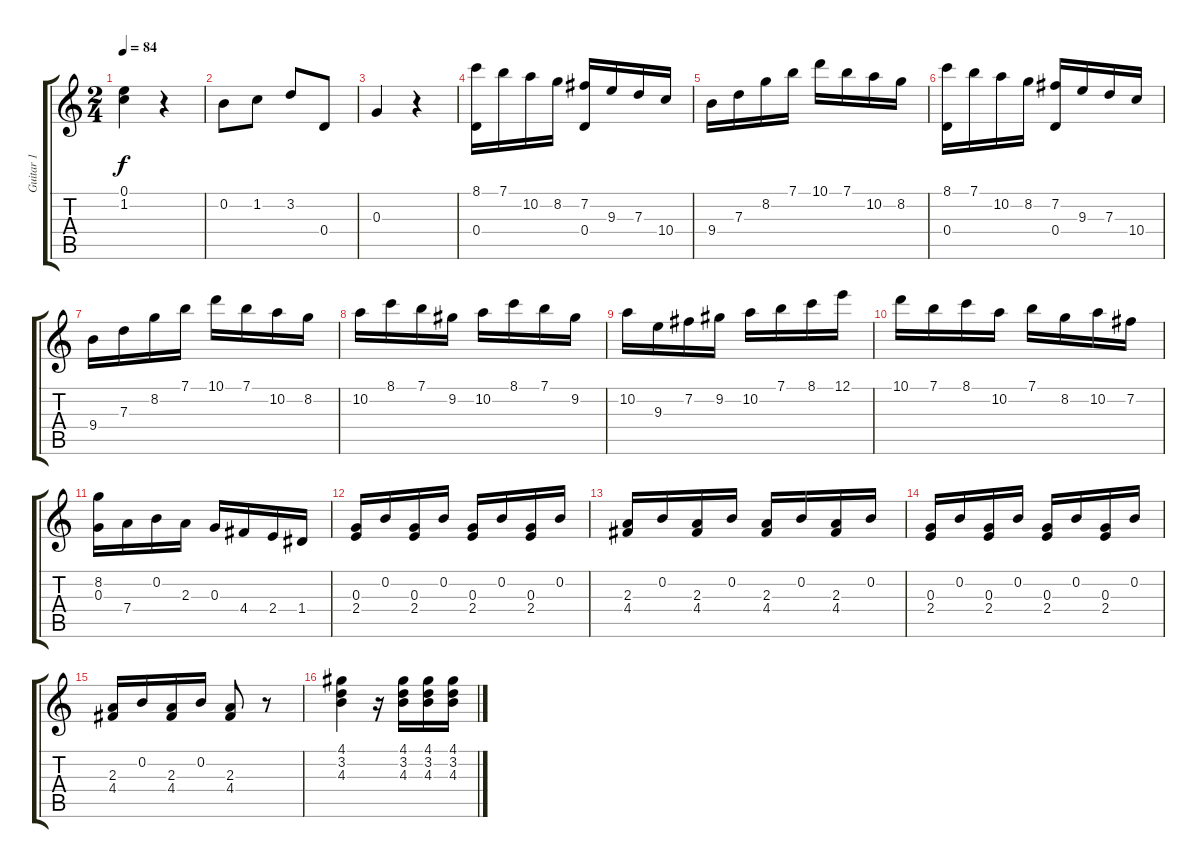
\track ("Guitar 1" "Guitar 1") {instrument acousticguitarnylon}
\staff {score tabs}
\tuning (E4 B3 G3 D3 A2 E2) {hide}
\ts (2 4)
\tempo 84
\clef g2
\ks c
(0.1 1.2).4{dy f} r.4 |
0.2.8 1.2.8 3.2.8 0.4.8 |
0.3.4 r.4 |
(8.1 0.4).16 7.1.16 10.2.16 8.2.16 (7.2 0.4).16 9.3.16 7.3.16 10.4.16 |
9.4.16 7.3.16 8.2.16 7.1.16 10.1.16 7.1.16 10.2.16 8.2.16 |
(8.1 0.4).16 7.1.16 10.2.16 8.2.16 (7.2 0.4).16 9.3.16 7.3.16 10.4.16 |
9.4.16 7.3.16 8.2.16 7.1.16 10.1.16 7.1.16 10.2.16 8.2.16 |
10.2.16 8.1.16 7.1.16 9.2.16 10.2.16 8.1.16 7.1.16 9.2.16 |
10.2.16 9.3.16 7.2.16 9.2.16 10.2.16 7.1.16 8.1.16 12.1.16 |
10.1.16 7.1.16 8.1.16 10.2.16 7.1.16 8.2.16 10.2.16 7.2.16 |
(8.2 0.3).16 7.4.16 0.2.16 2.3.16 0.3.16 4.4.16 2.4.16 1.4.16 |
(0.3 2.4).16 0.2.16 (0.3 2.4).16 0.2.16 (0.3 2.4).16 0.2.16 (0.3 2.4).16 0.2.16 |
(2.3 4.4).16 0.2.16 (2.3 4.4).16 0.2.16 (2.3 4.4).16 0.2.16 (2.3 4.4).16 0.2.16 |
(0.3 2.4).16 0.2.16 (0.3 2.4).16 0.2.16 (0.3 2.4).16 0.2.16 (0.3 2.4).16 0.2.16 |
(2.3 4.4).16 0.2.16 (2.3 4.4).16 0.2.16 (2.3 4.4).8 r.8 |
(4.1 3.2 4.3).4 r.16 (4.1 3.2 4.3).16 (4.1 3.2 4.3).16 (4.1 3.2 4.3).16
